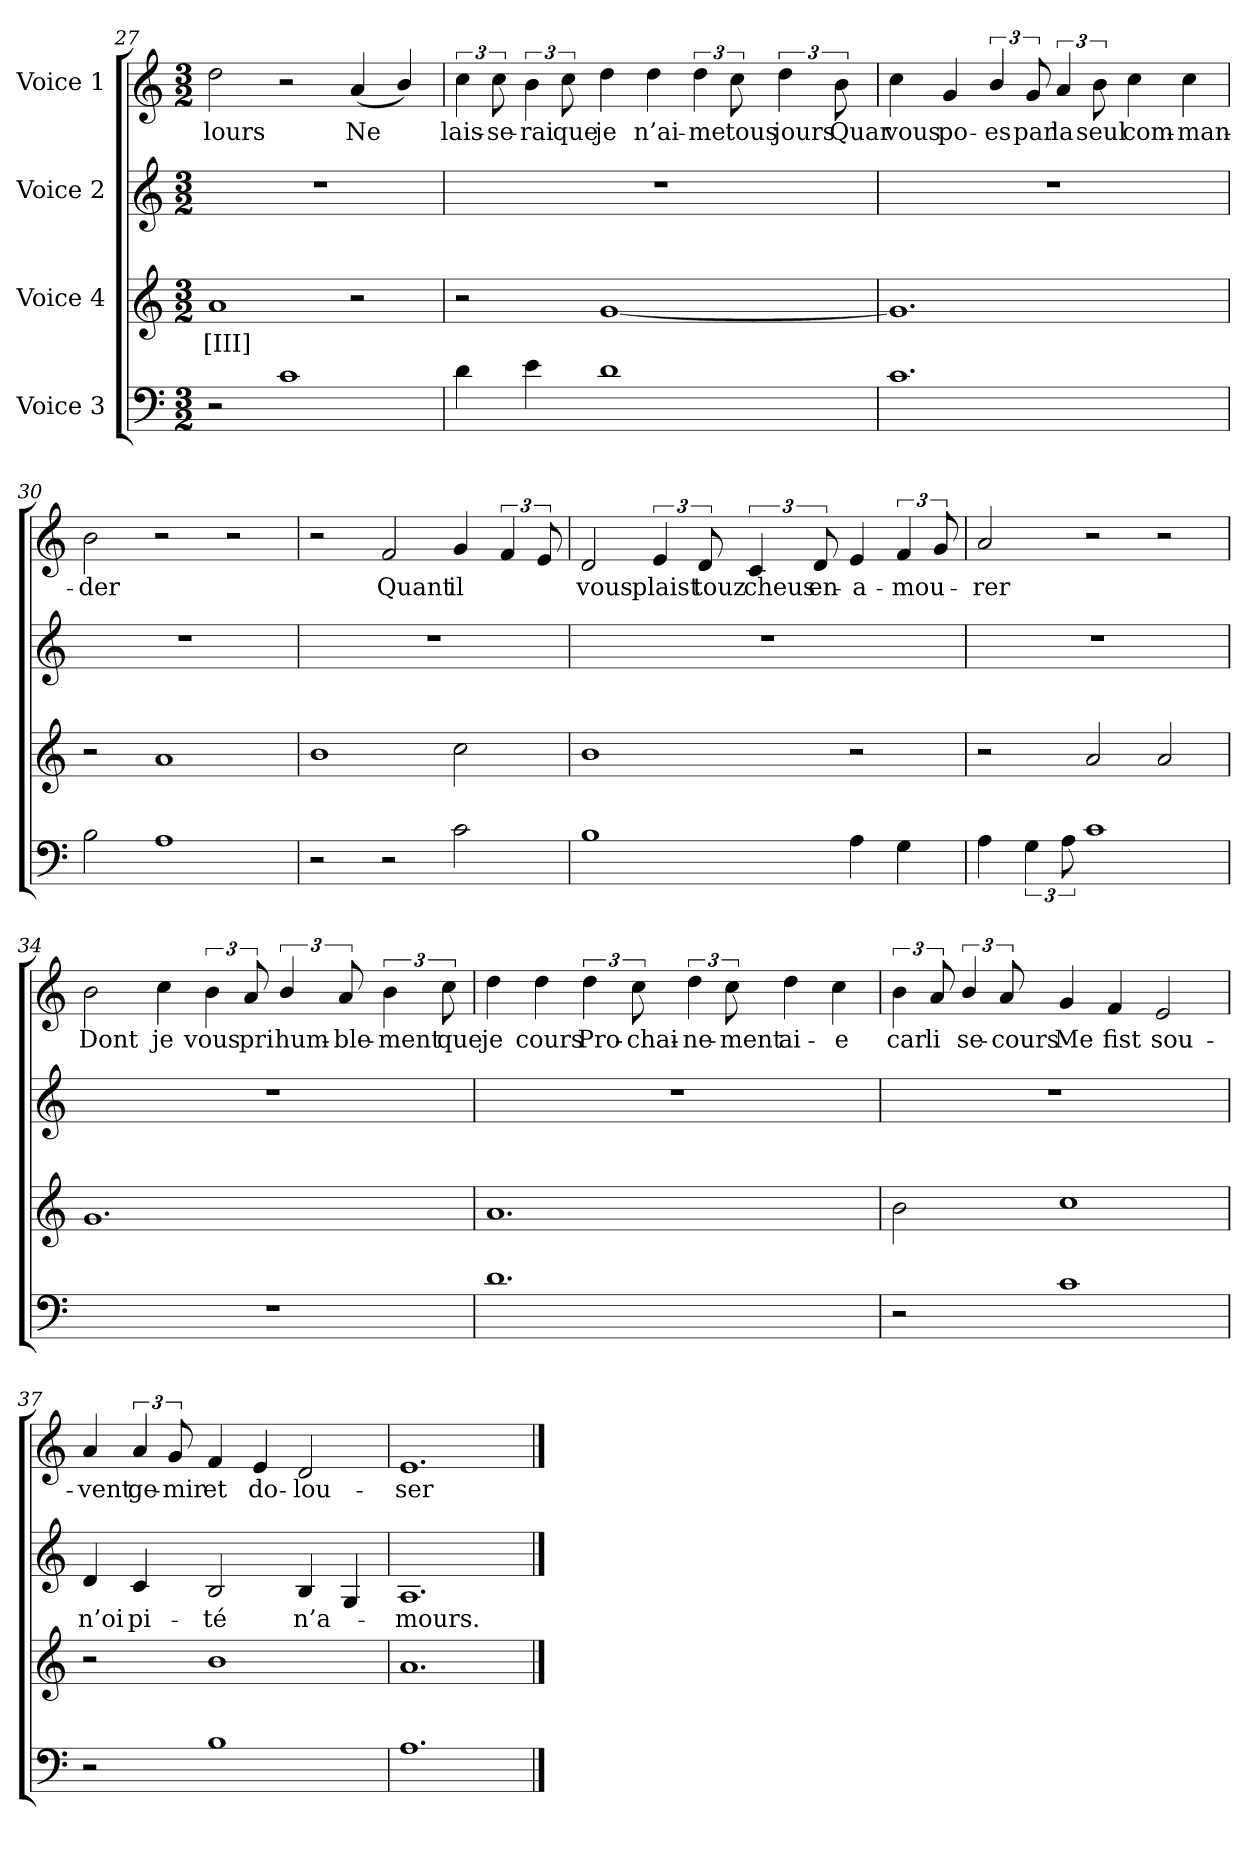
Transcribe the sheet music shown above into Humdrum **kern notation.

**kern	**kern	**text	**kern	**text	**kern	**text
*part4	*part3	*part3	*part2	*part2	*part1	*part1
*staff4	*staff3	*staff3	*staff2	*staff2	*staff1	*staff1
*I"Voice 3	*I"Voice 4	*	*I"Voice 2	*	*I"Voice 1	*
*clefF4	*clefG2	*	*clefG2	*	*clefG2	*
*k[]	*k[]	*	*k[]	*	*k[]	*
*M3/2	*M3/2	*	*M3/2	*	*M3/2	*
=27	=27	=27	=27	=27	=27	=27
!	!	!LO:LY:b	!LO:N:vis=1	!	!	!LO:LY:b
2r	1a/	[III]	1.r	.	2dd\	lours
1c\	.	.	.	.	2r	.
!	!	!	!	!	!	!LO:LY:b
.	2r	.	.	.	(4a/	-Ne
.	.	.	.	.	4b/)	.
=28	=28	=28	=28	=28	=28	=28
!	!	!	!LO:N:vis=1	!	!	!LO:LY:b
4d\	2r	.	1.r	.	6cc\	lais-
!	!	!	!	!	!	!LO:LY:b
.	.	.	.	.	12cc\	-se-
!	!	!	!	!	!	!LO:LY:b
4e\	.	.	.	.	6b\	-rai
!	!	!	!	!	!	!LO:LY:b
.	.	.	.	.	12cc\	-que
!	!	!	!	!	!	!LO:LY:b
1d\	[1g/	.	.	.	4dd\	je
!	!	!	!	!	!	!LO:LY:b
.	.	.	.	.	4dd\	n’ai-
!	!	!	!	!	!	!LO:LY:b
.	.	.	.	.	6dd\	-me
!	!	!	!	!	!	!LO:LY:b
.	.	.	.	.	12cc\	tous
!	!	!	!	!	!	!LO:LY:b
.	.	.	.	.	6dd\	-jours
!	!	!	!	!	!	!LO:LY:b
.	.	.	.	.	12b\	-Quar
=29	=29	=29	=29	=29	=29	=29
!	!	!	!LO:N:vis=1	!	!	!LO:LY:b
1.c\	1.g/]	.	1.r	.	4cc\	vous
!	!	!	!	!	!	!LO:LY:b
.	.	.	.	.	4g/	po-
!	!	!	!	!	!	!LO:LY:b
.	.	.	.	.	6b/	es
!	!	!	!	!	!	!LO:LY:b
.	.	.	.	.	12g/	par
!	!	!	!	!	!	!LO:LY:b
.	.	.	.	.	6a/	-la
!	!	!	!	!	!	!LO:LY:b
.	.	.	.	.	12b\	-seul
!	!	!	!	!	!	!LO:LY:b
.	.	.	.	.	4cc\	com-
!	!	!	!	!	!	!LO:LY:b
.	.	.	.	.	4cc\	-man-
=30	=30	=30	=30	=30	=30	=30
!	!	!	!LO:N:vis=1	!	!	!LO:LY:b
2B\	2r	.	1.r	.	2b\	-der
1A\	1a/	.	.	.	2r	.
.	.	.	.	.	2r	.
=31	=31	=31	=31	=31	=31	=31
!	!	!	!LO:N:vis=1	!	!	!
2r	1b\	.	1.r	.	2r	.
!	!	!	!	!	!	!LO:LY:b
2r	.	.	.	.	2f/	Quant
!	!	!	!	!	!	!LO:LY:b
2c\	2cc\	.	.	.	4g/	il
.	.	.	.	.	6f/	.
.	.	.	.	.	12e/	.
=32	=32	=32	=32	=32	=32	=32
!	!	!	!LO:N:vis=1	!	!	!LO:LY:b
1B\	1b\	.	1.r	.	2d/	vous
!	!	!	!	!	!	!LO:LY:b
.	.	.	.	.	6e/	plaist
!	!	!	!	!	!	!LO:LY:b
.	.	.	.	.	12d/	touz
!	!	!	!	!	!	!LO:LY:b
.	.	.	.	.	6c/	-cheus
!	!	!	!	!	!	!LO:LY:b
.	.	.	.	.	12d/	-en-
!	!	!	!	!	!	!LO:LY:b
4A\	2r	.	.	.	4e/	-a-
!	!	!	!	!	!	!LO:LY:b
4G\	.	.	.	.	6f/	-mou-
.	.	.	.	.	12g/	.
=33	=33	=33	=33	=33	=33	=33
!	!	!	!LO:N:vis=1	!	!	!LO:LY:b
4A\	2r	.	1.r	.	2a/	rer
6G\	.	.	.	.	.	.
12A\	.	.	.	.	.	.
1c\	2a/	.	.	.	2r	.
.	2a/	.	.	.	2r	.
=34	=34	=34	=34	=34	=34	=34
!LO:N:vis=1	!	!	!LO:N:vis=1	!	!	!LO:LY:b
1.r	1.g/	.	1.r	.	2b\	Dont
!	!	!	!	!	!	!LO:LY:b
.	.	.	.	.	4cc\	je
!	!	!	!	!	!	!LO:LY:b
.	.	.	.	.	6b\	vous
!	!	!	!	!	!	!LO:LY:b
.	.	.	.	.	12a/	pri
!	!	!	!	!	!	!LO:LY:b
.	.	.	.	.	6b/	-hum-
!	!	!	!	!	!	!LO:LY:b
.	.	.	.	.	12a/	ble-
!	!	!	!	!	!	!LO:LY:b
.	.	.	.	.	6b\	-ment
!	!	!	!	!	!	!LO:LY:b
.	.	.	.	.	12cc\	-que
=35	=35	=35	=35	=35	=35	=35
!	!	!	!LO:N:vis=1	!	!	!LO:LY:b
1.d\	1.a/	.	1.r	.	4dd\	je
!	!	!	!	!	!	!LO:LY:b
.	.	.	.	.	4dd\	cours
!	!	!	!	!	!	!LO:LY:b
.	.	.	.	.	6dd\	-Pro-
!	!	!	!	!	!	!LO:LY:b
.	.	.	.	.	12cc\	chai-
!	!	!	!	!	!	!LO:LY:b
.	.	.	.	.	6dd\	ne-
!	!	!	!	!	!	!LO:LY:b
.	.	.	.	.	12cc\	-ment
!	!	!	!	!	!	!LO:LY:b
.	.	.	.	.	4dd\	ai-
!	!	!	!	!	!	!LO:LY:b
.	.	.	.	.	4cc\	-e
=36	=36	=36	=36	=36	=36	=36
!	!	!	!LO:N:vis=1	!	!	!LO:LY:b
2r	2b\	.	1.r	.	6b\	car
!	!	!	!	!	!	!LO:LY:b
.	.	.	.	.	12a/	li
!	!	!	!	!	!	!LO:LY:b
.	.	.	.	.	6b/	se-
!	!	!	!	!	!	!LO:LY:b
.	.	.	.	.	12a/	-cours
!	!	!	!	!	!	!LO:LY:b
1c\	1cc\	.	.	.	4g/	Me
!	!	!	!	!	!	!LO:LY:b
.	.	.	.	.	4f/	fist
!	!	!	!	!	!	!LO:LY:b
.	.	.	.	.	2e/	sou-
=37	=37	=37	=37	=37	=37	=37
!	!	!	!	!LO:LY:b	!	!LO:LY:b
2r	2r	.	4d/	n’oi	4a/	-vent
!	!	!	!	!LO:LY:b	!	!LO:LY:b
.	.	.	4c/	pi-	6a/	ge-
!	!	!	!	!	!	!LO:LY:b
.	.	.	.	.	12g/	-mir
!	!	!	!	!LO:LY:b	!	!LO:LY:b
1B\	1b\	.	2B/	-té	4f/	et
!	!	!	!	!	!	!LO:LY:b
.	.	.	.	.	4e/	do-
!	!	!	!	!LO:LY:b	!	!LO:LY:b
.	.	.	4B/	n’a-	2d/	lou-
.	.	.	4G/	.	.	.
=38	=38	=38	=38	=38	=38	=38
!	!	!	!	!LO:LY:b	!	!LO:LY:b
1.A\	1.a/	.	1.A/	mours.	1.e/	-ser
==	==	==	==	==	==	==
*-	*-	*-	*-	*-	*-	*-
